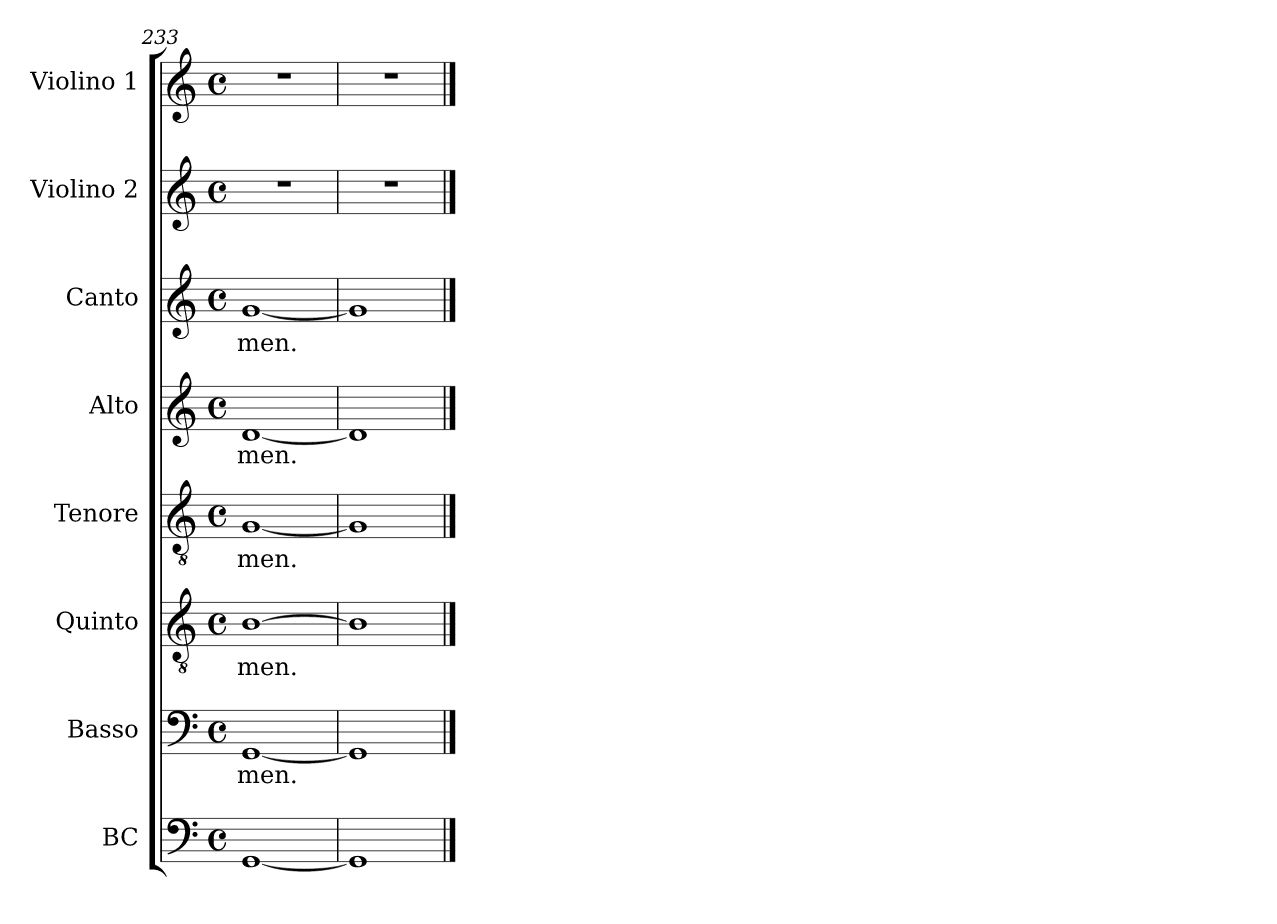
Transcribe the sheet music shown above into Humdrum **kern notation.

**kern	**kern	**text	**kern	**text	**kern	**text	**kern	**text	**kern	**text	**kern	**kern
*part8	*part7	*part7	*part6	*part6	*part5	*part5	*part4	*part4	*part3	*part3	*part2	*part1
*staff8	*staff7	*staff7	*staff6	*staff6	*staff5	*staff5	*staff4	*staff4	*staff3	*staff3	*staff2	*staff1
*I"BC	*I"Basso	*	*I"Quinto	*	*I"Tenore	*	*I"Alto	*	*I"Canto	*	*I"Violino 2	*I"Violino 1
*I'Bc	*I'B	*	*I'Q	*	*I'T	*	*I'A	*	*I'C	*	*I'V2	*I'V1
*clefF4	*clefF4	*	*clefGv2	*	*clefGv2	*	*clefG2	*	*clefG2	*	*clefG2	*clefG2
*k[]	*k[]	*	*k[]	*	*k[]	*	*k[]	*	*k[]	*	*k[]	*k[]
*C:	*C:	*	*C:	*	*C:	*	*C:	*	*C:	*	*C:	*C:
*M4/4	*M4/4	*	*M4/4	*	*M4/4	*	*M4/4	*	*M4/4	*	*M4/4	*M4/4
*met(c)	*met(c)	*	*met(c)	*	*met(c)	*	*met(c)	*	*met(c)	*	*met(c)	*met(c)
=233	=233	=233	=233	=233	=233	=233	=233	=233	=233	=233	=233	=233
!	!	!LO:LY:b	!	!LO:LY:b	!	!LO:LY:b	!	!LO:LY:b	!	!LO:LY:b	!	!
[1GG	[1GG	-men.	[1B	-men.	[1G	-men.	[1d	-men.	[1g	-men.	1r	1r
=234	=234	=234	=234	=234	=234	=234	=234	=234	=234	=234	=234	=234
1GG]	1GG]	.	1B]	.	1G]	.	1d]	.	1g]	.	1r	1r
==	==	==	==	==	==	==	==	==	==	==	==	==
*-	*-	*-	*-	*-	*-	*-	*-	*-	*-	*-	*-	*-
